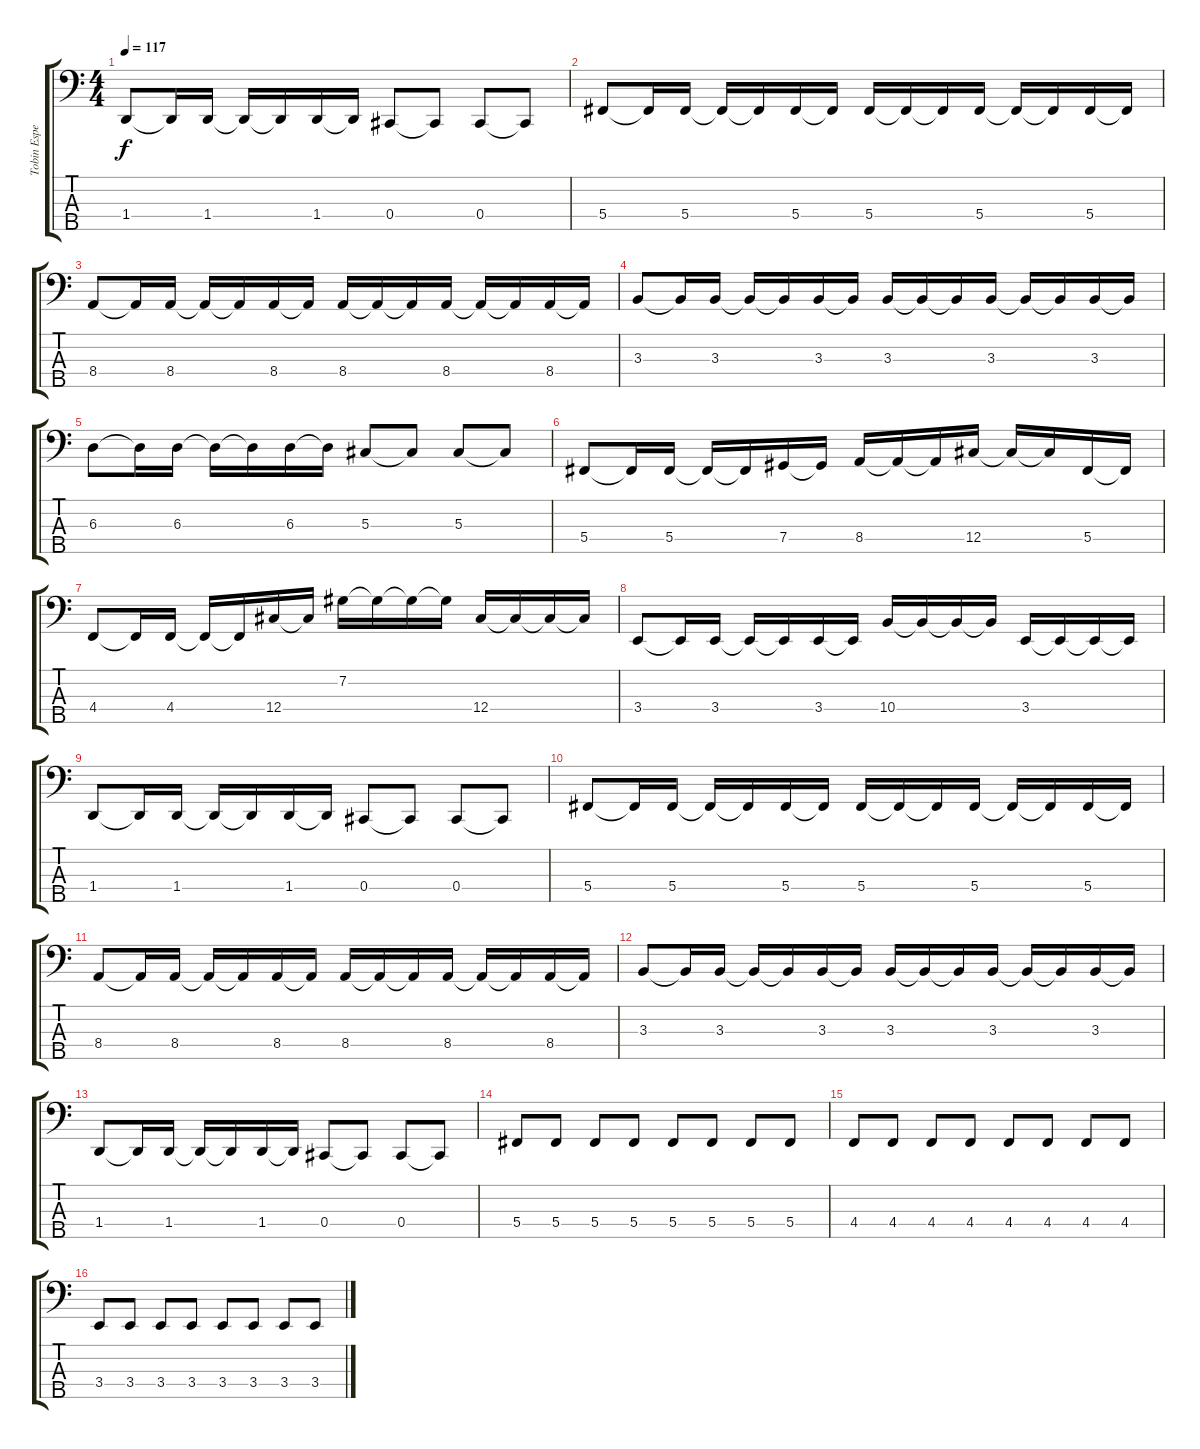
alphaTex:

\track ("Tobin Esperance (Bass)" "Tobin Espe") {instrument electricbassfinger}
\staff {score tabs}
\tuning (Gb2 Db2 Ab1 Db1 Ab0) {hide}
\ts (4 4)
\tempo 117
\clef f4
\ks c
1.4.8{dy f} 1.4{t}.16 1.4.16 1.4{t}.16 1.4{t}.16 1.4.16 1.4{t}.16 0.4.8 0.4{t}.8 0.4.8 0.4{t}.8 |
5.4.8 5.4{t}.16 5.4.16 5.4{t}.16 5.4{t}.16 5.4.16 5.4{t}.16 5.4.16 5.4{t}.16 5.4{t}.16 5.4.16 5.4{t}.16 5.4{t}.16 5.4.16 5.4{t}.16 |
8.4.8 8.4{t}.16 8.4.16 8.4{t}.16 8.4{t}.16 8.4.16 8.4{t}.16 8.4.16 8.4{t}.16 8.4{t}.16 8.4.16 8.4{t}.16 8.4{t}.16 8.4.16 8.4{t}.16 |
3.3.8 3.3{t}.16 3.3.16 3.3{t}.16 3.3{t}.16 3.3.16 3.3{t}.16 3.3.16 3.3{t}.16 3.3{t}.16 3.3.16 3.3{t}.16 3.3{t}.16 3.3.16 3.3{t}.16 |
6.3.8 6.3{t}.16 6.3.16 6.3{t}.16 6.3{t}.16 6.3.16 6.3{t}.16 5.3.8 5.3{t}.8 5.3.8 5.3{t}.8 |
5.4.8 5.4{t}.16 5.4.16 5.4{t}.16 5.4{t}.16 7.4.16 7.4{t}.16 8.4.16 8.4{t}.16 8.4{t}.16 12.4.16 12.4{t}.16 12.4{t}.16 5.4.16 5.4{t}.16 |
4.4.8 4.4{t}.16 4.4.16 4.4{t}.16 4.4{t}.16 12.4.16 12.4{t}.16 7.2.16 7.2{t}.16 7.2{t}.16 7.2{t}.16 12.4.16 12.4{t}.16 12.4{t}.16 12.4{t}.16 |
3.4.8 3.4{t}.16 3.4.16 3.4{t}.16 3.4{t}.16 3.4.16 3.4{t}.16 10.4.16 10.4{t}.16 10.4{t}.16 10.4{t}.16 3.4.16 3.4{t}.16 3.4{t}.16 3.4{t}.16 |
1.4.8 1.4{t}.16 1.4.16 1.4{t}.16 1.4{t}.16 1.4.16 1.4{t}.16 0.4.8 0.4{t}.8 0.4.8 0.4{t}.8 |
5.4.8 5.4{t}.16 5.4.16 5.4{t}.16 5.4{t}.16 5.4.16 5.4{t}.16 5.4.16 5.4{t}.16 5.4{t}.16 5.4.16 5.4{t}.16 5.4{t}.16 5.4.16 5.4{t}.16 |
8.4.8 8.4{t}.16 8.4.16 8.4{t}.16 8.4{t}.16 8.4.16 8.4{t}.16 8.4.16 8.4{t}.16 8.4{t}.16 8.4.16 8.4{t}.16 8.4{t}.16 8.4.16 8.4{t}.16 |
3.3.8 3.3{t}.16 3.3.16 3.3{t}.16 3.3{t}.16 3.3.16 3.3{t}.16 3.3.16 3.3{t}.16 3.3{t}.16 3.3.16 3.3{t}.16 3.3{t}.16 3.3.16 3.3{t}.16 |
1.4.8 1.4{t}.16 1.4.16 1.4{t}.16 1.4{t}.16 1.4.16 1.4{t}.16 0.4.8 0.4{t}.8 0.4.8 0.4{t}.8 |
5.4.8 5.4.8 5.4.8 5.4.8 5.4.8 5.4.8 5.4.8 5.4.8 |
4.4.8 4.4.8 4.4.8 4.4.8 4.4.8 4.4.8 4.4.8 4.4.8 |
3.4.8 3.4.8 3.4.8 3.4.8 3.4.8 3.4.8 3.4.8 3.4.8
